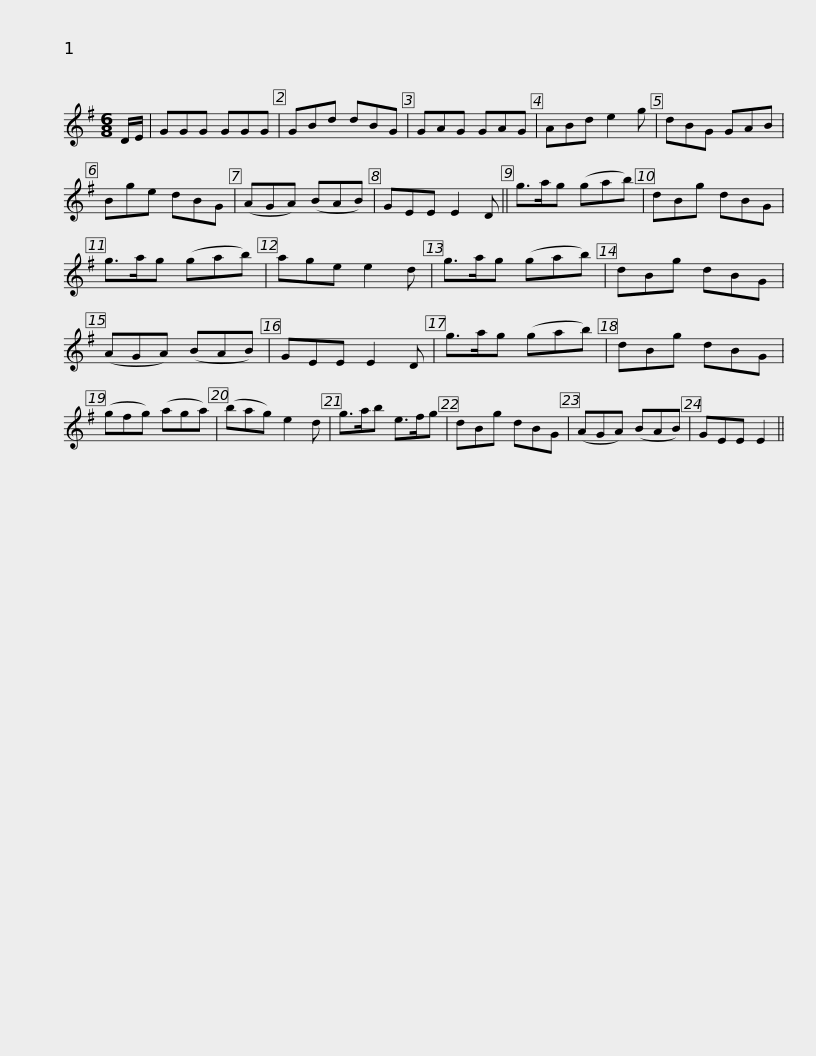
X:1
L:1/8
M:6/8
I:linebreak $
K:G
V:1 treble
V:1
 D/E/ | GGG GGG | GBd dBG | GAG GAG | ABd e2 g | %5
 dBG GAB | Bge dBG | (AGA) (BAB) |$ GEE E2 D || g>ag (gab) | %10
 dBg dBG | g>ag (gab) | age e2 d | g>ag (gab) | dBg dBG |$ %15
 (AGA) (BAB) | GEE E2 D | g>ag (gab) | dBg dBG | (gfg) (aga) | %20
 (bag) e2 d | g>ab e>fg |$ dBg dBG | (AGA) (BAB) | GEE E2 || %25
